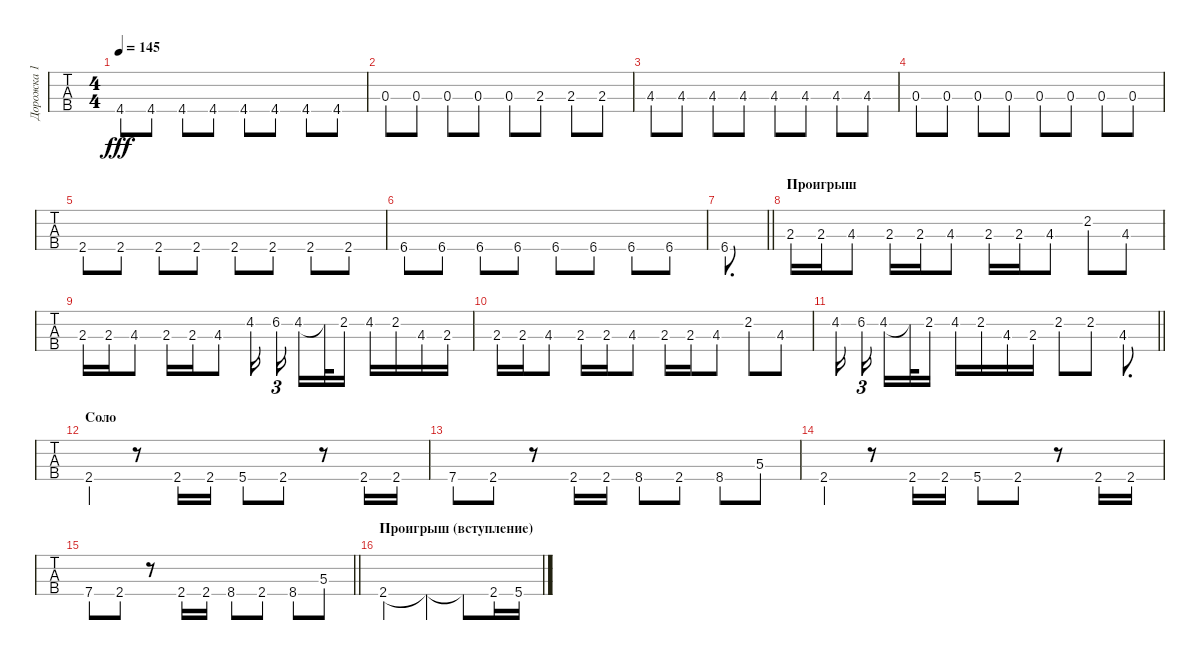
\track ("Дорожка 1" "Дорожка 1") {instrument electricbasspick}
\staff {tabs}
\tuning (F2 C2 G1 C1) {hide}
\ts (4 4)
\tempo 145
\clef f4
\ks c
4.4.8{dy fff} 4.4.8 4.4.8 4.4.8 4.4.8 4.4.8 4.4.8 4.4.8 |
0.3.8 0.3.8 0.3.8 0.3.8 0.3.8 2.3.8 2.3.8 2.3.8 |
4.3.8 4.3.8 4.3.8 4.3.8 4.3.8 4.3.8 4.3.8 4.3.8 |
0.3.8 0.3.8 0.3.8 0.3.8 0.3.8 0.3.8 0.3.8 0.3.8 |
2.4.8 2.4.8 2.4.8 2.4.8 2.4.8 2.4.8 2.4.8 2.4.8 |
6.4.8 6.4.8 6.4.8 6.4.8 6.4.8 6.4.8 6.4.8 6.4.8 |
\barLineRight lightlight
6.4.8{d} |
\section ("" "Проигрыш")
2.3.16 2.3.16 4.3.8 2.3.16 2.3.16 4.3.8 2.3.16 2.3.16 4.3.8 2.2.8 4.3.8 |
2.3.16 2.3.16 4.3.8 2.3.16 2.3.16 4.3.8 4.2.16{beam splitsecondary} 6.2.16{tu (3 2) beam splitsecondary} 4.2.16 4.2{t}.32 2.2.16 4.2.16 2.2.16 4.3.16 2.3.16 |
2.3.16 2.3.16 4.3.8 2.3.16 2.3.16 4.3.8 2.3.16 2.3.16 4.3.8 2.2.8 4.3.8 |
\barLineRight lightlight
4.2.16{beam splitsecondary} 6.2.16{tu (3 2) beam splitsecondary} 4.2.16 4.2{t}.32 2.2.16 4.2.16 2.2.16 4.3.16 2.3.16 2.2.8 2.2.8 4.3.8{d} |
\section ("" "Соло")
2.4.4 r.8 2.4.16 2.4.16 5.4.8 2.4.8 r.8 2.4.16 2.4.16 |
7.4.8 2.4.8 r.8 2.4.16 2.4.16 8.4.8 2.4.8 8.4.8 5.3.8 |
2.4.4 r.8 2.4.16 2.4.16 5.4.8 2.4.8 r.8 2.4.16 2.4.16 |
\barLineRight lightlight
7.4.8 2.4.8 r.8 2.4.16 2.4.16 8.4.8 2.4.8 8.4.8 5.3.8 |
\section ("" "Проигрыш (вступление)")
2.4.2 2.4{t}.4 2.4{t}.8 2.4.16 5.4.16
